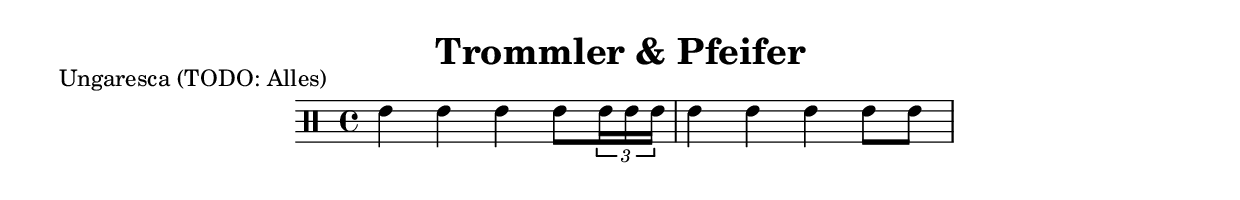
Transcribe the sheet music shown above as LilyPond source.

\version "2.22.1"

\header {
	title = "Trommler & Pfeifer"
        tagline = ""
}

%\pageBreak

%\include "01.ly"
%\include "02.ly"
%\include "03.ly"
%\include "04.ly"
%\include "05.ly"
%\include "06.ly"
%\include "07.ly"
%\include "08.ly"
%\include "09.ly"
%\include "10.ly"
%\include "15.ly"

%\include "klatschlied.ly"
%\include "vierer_medley.ly"
\score {
        \header {
                piece = "Ungaresca (TODO: Alles)"
        }
	\new StaffGroup <<
                \new DrumStaff << 
			\drummode {
				tommh4 tommh4 tommh4 tommh8 \tuplet 3/2 { tommh16 tommh16 tommh16 }
				tommh4 tommh4 tommh4 tommh8 tommh8
			}
		 >>
	>>
	\layout {
                indent = 4.0\cm
        }
	\midi {}
}


